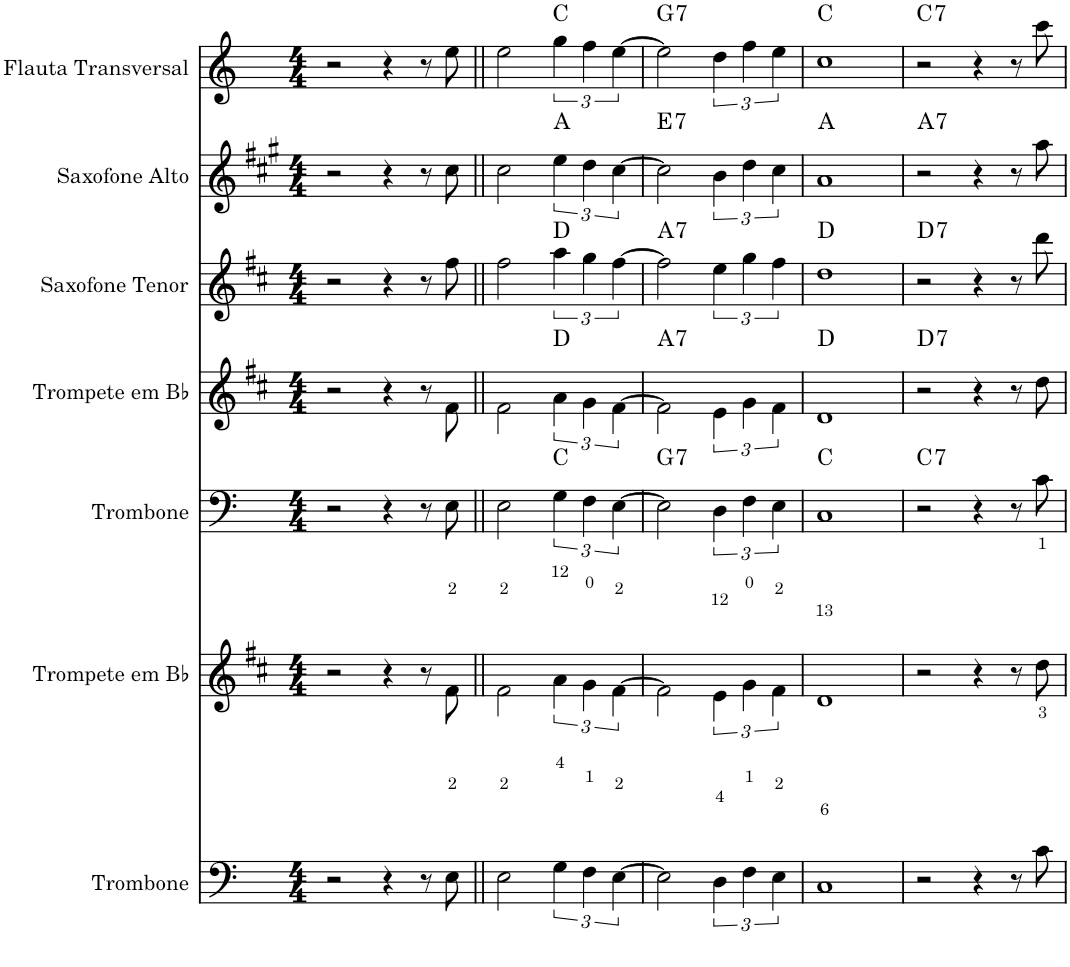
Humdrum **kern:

**kern	**kern	**kern	**harte	**kern	**harte	**kern	**harte	**kern	**harte	**kern	**harte
*part7	*part6	*part5	*part5	*part4	*part4	*part3	*part3	*part2	*part2	*part1	*part1
*staff7	*staff6	*staff5	*	*staff4	*	*staff3	*	*staff2	*	*staff1	*
*I"Trombone	*I"Trompete em Bb	*I"Trombone	*	*I"Trompete em Bb	*	*I"Saxofone Tenor	*	*I"Saxofone Alto	*	*I"Flauta Transversal	*
*I'Tbn.	*I'Tpt. em Bb	*I'Tbn.	*	*I'Tpt. em Bb	*	*I'Sax. Tn.	*	*	*	*I'Fl.	*
*clefF4	*clefG2	*clefF4	*	*clefG2	*	*clefG2	*	*clefG2	*	*clefG2	*
*	*Trd1c2	*	*	*Trd1c2	*	*Trd8c14	*	*Trd5c9	*	*	*
*k[]	*k[f#c#]	*k[]	*	*k[f#c#]	*	*k[f#c#]	*	*k[f#c#g#]	*	*k[]	*
*M4/4	*M4/4	*M4/4	*	*M4/4	*	*M4/4	*	*M4/4	*	*M4/4	*
=1	=1	=1	=1	=1	=1	=1	=1	=1	=1	=1	=1
2r	2r	2r	.	2r	.	2r	.	2r	.	2r	.
4r	4r	4r	.	4r	.	4r	.	4r	.	4r	.
8r	8r	8r	.	8r	.	8r	.	8r	.	8r	.
8E\	8f#\	8E\	.	8f#\	.	8ff#\	.	8cc#\	.	8ee\	.
=2||	=2||	=2||	=2||	=2||	=2||	=2||	=2||	=2||	=2||	=2||	=2||
2E\	2f#\	2E\	.	2f#\	.	2ff#\	.	2cc#\	.	2ee\	.
6G\	6a\	6G\	C:maj	6a\	D:maj	6aa\	D:maj	6ee\	A:maj	6gg\	C:maj
6F\	6g\	6F\	.	6g\	.	6gg\	.	6dd\	.	6ff\	.
[6E\	[6f#\	[6E\	.	[6f#\	.	[6ff#\	.	[6cc#\	.	[6ee\	.
=3	=3	=3	=3	=3	=3	=3	=3	=3	=3	=3	=3
!	!	!	!LO:H:kt=7	!	!LO:H:kt=7	!	!LO:H:kt=7	!	!LO:H:kt=7	!	!LO:H:kt=7
2E\]	2f#\]	2E\]	G:7	2f#\]	A:7	2ff#\]	A:7	2cc#\]	E:7	2ee\]	G:7
6D\	6e\	6D\	.	6e\	.	6ee\	.	6b\	.	6dd\	.
6F\	6g\	6F\	.	6g\	.	6gg\	.	6dd\	.	6ff\	.
6E\	6f#\	6E\	.	6f#\	.	6ff#\	.	6cc#\	.	6ee\	.
=4	=4	=4	=4	=4	=4	=4	=4	=4	=4	=4	=4
1C	1d	1C	C:maj	1d	D:maj	1dd	D:maj	1a	A:maj	1cc	C:maj
=5	=5	=5	=5	=5	=5	=5	=5	=5	=5	=5	=5
!	!	!	!LO:H:kt=7	!	!LO:H:kt=7	!	!LO:H:kt=7	!	!LO:H:kt=7	!	!LO:H:kt=7
2r	2r	2r	C:7	2r	D:7	2r	D:7	2r	A:7	2r	C:7
4r	4r	4r	.	4r	.	4r	.	4r	.	4r	.
8r	8r	8r	.	8r	.	8r	.	8r	.	8r	.
8c\	8dd\	8c\	.	8dd\	.	8ddd\	.	8aa\	.	8ccc\	.
=	=	=	=	=	=	=	=	=	=	=	=
*-	*-	*-	*-	*-	*-	*-	*-	*-	*-	*-	*-
